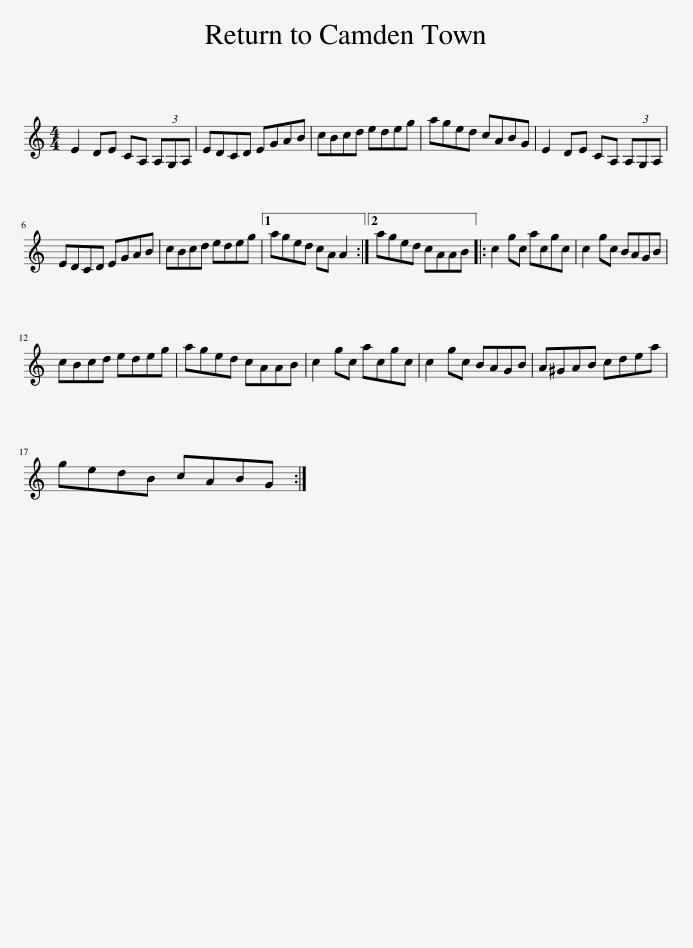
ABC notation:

X:1
L:1/8
M:4/4
I:linebreak $
K:C
V:1 treble
V:1
 E2 DE CA, (3A,G,A, | EDCD EGAB | cBcd edeg | aged cABG | E2 DE CA, (3A,G,A, |$ %5
 EDCD EGAB | cBcd edeg |1 aged cA A2 :|2 aged cAAB |: c2 gc acgc | %10
 c2 gc BAGB |$ cBcd edeg | aged cAAB | c2 gc acgc | c2 gc BAGB | %15
 A^GAB cdea |$ gedB cABG :| %17
